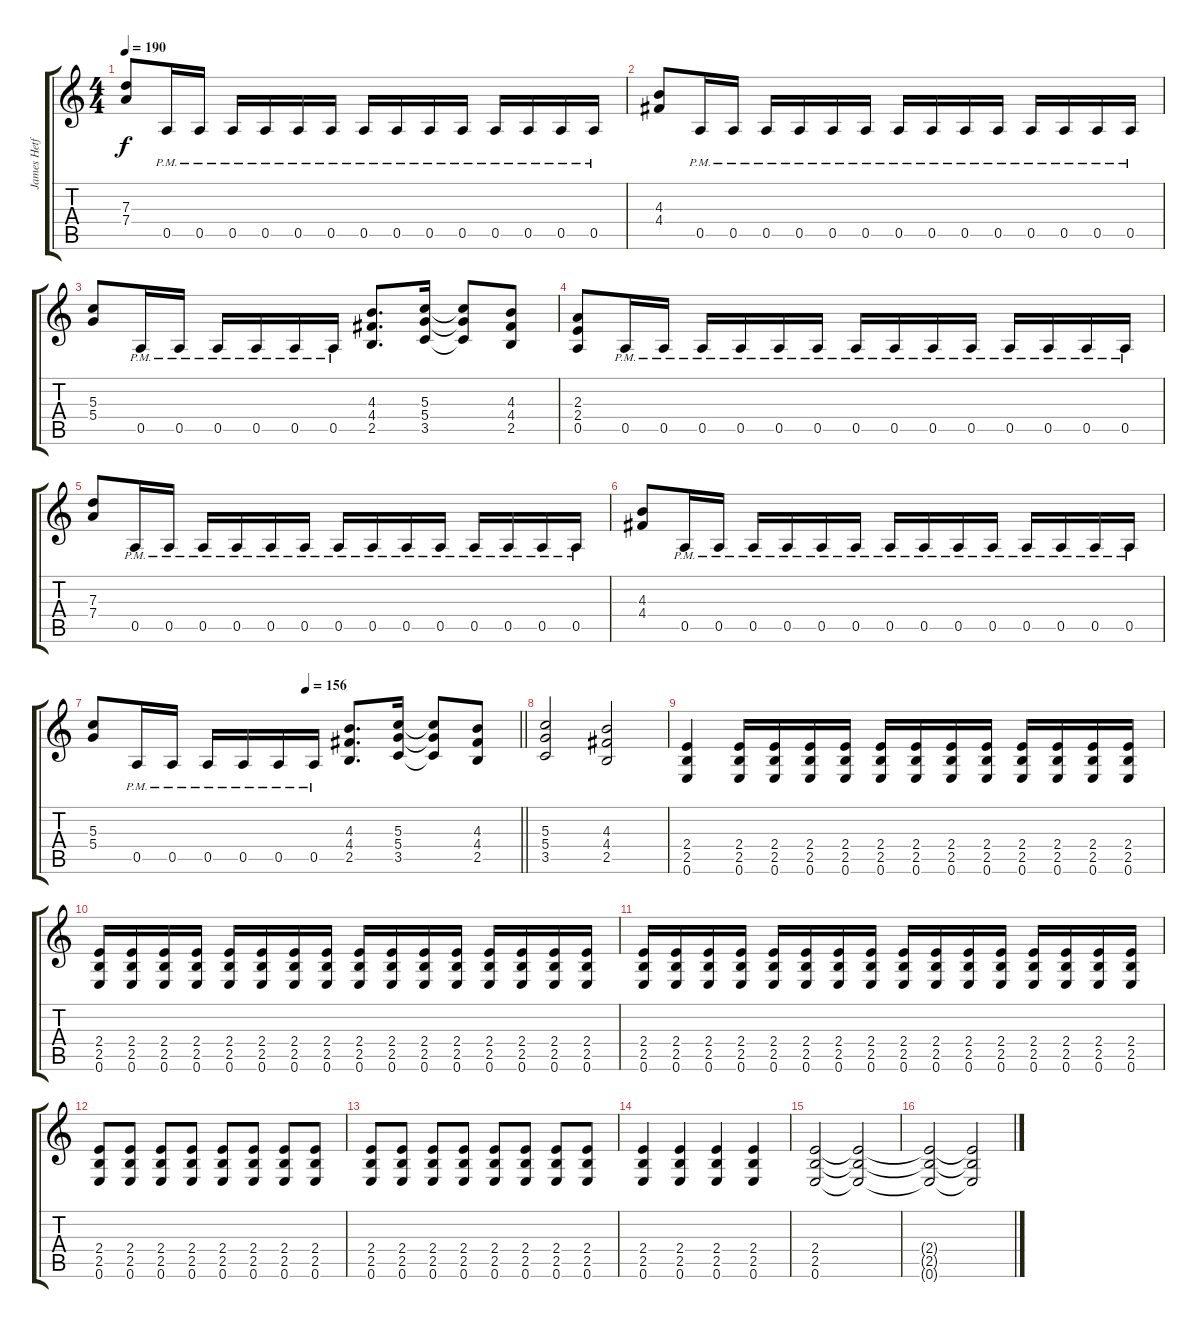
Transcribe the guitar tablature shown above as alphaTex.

\track ("James Hetfield - rhythm guitar" "James Hetf") {instrument distortionguitar}
\staff {score tabs}
\tuning (E4 B3 G3 D3 A2 E2) {hide}
\ts (4 4)
\tempo 190
\clef g2
\ks c
(7.3 7.4).8{dy f} 0.5{pm}.16 0.5{pm}.16 0.5{pm}.16 0.5{pm}.16 0.5{pm}.16 0.5{pm}.16 0.5{pm}.16 0.5{pm}.16 0.5{pm}.16 0.5{pm}.16 0.5{pm}.16 0.5{pm}.16 0.5{pm}.16 0.5{pm}.16 |
(4.3 4.4).8 0.5{pm}.16 0.5{pm}.16 0.5{pm}.16 0.5{pm}.16 0.5{pm}.16 0.5{pm}.16 0.5{pm}.16 0.5{pm}.16 0.5{pm}.16 0.5{pm}.16 0.5{pm}.16 0.5{pm}.16 0.5{pm}.16 0.5{pm}.16 |
(5.3 5.4).8 0.5{pm}.16 0.5{pm}.16 0.5{pm}.16 0.5{pm}.16 0.5{pm}.16 0.5{pm}.16 (4.3 4.4 2.5).8{d} (5.3 5.4 3.5).16 (5.3{t} 5.4{t} 3.5{t}).8 (4.3 4.4 2.5).8 |
(2.3 2.4 0.5).8 0.5{pm}.16 0.5{pm}.16 0.5{pm}.16 0.5{pm}.16 0.5{pm}.16 0.5{pm}.16 0.5{pm}.16 0.5{pm}.16 0.5{pm}.16 0.5{pm}.16 0.5{pm}.16 0.5{pm}.16 0.5{pm}.16 0.5{pm}.16 |
(7.3 7.4).8 0.5{pm}.16 0.5{pm}.16 0.5{pm}.16 0.5{pm}.16 0.5{pm}.16 0.5{pm}.16 0.5{pm}.16 0.5{pm}.16 0.5{pm}.16 0.5{pm}.16 0.5{pm}.16 0.5{pm}.16 0.5{pm}.16 0.5{pm}.16 |
(4.3 4.4).8 0.5{pm}.16 0.5{pm}.16 0.5{pm}.16 0.5{pm}.16 0.5{pm}.16 0.5{pm}.16 0.5{pm}.16 0.5{pm}.16 0.5{pm}.16 0.5{pm}.16 0.5{pm}.16 0.5{pm}.16 0.5{pm}.16 0.5{pm}.16 |
\tempo (156 0.5)
\barLineRight lightlight
(5.3 5.4).8 0.5{pm}.16 0.5{pm}.16 0.5{pm}.16 0.5{pm}.16 0.5{pm}.16 0.5{pm}.16 (4.3 4.4 2.5).8{d} (5.3 5.4 3.5).16 (5.3{t} 5.4{t} 3.5{t}).8 (4.3 4.4 2.5).8 |
(5.3 5.4 3.5).2 (4.3 4.4 2.5).2 |
(2.4 2.5 0.6).4 (2.4 2.5 0.6).16 (2.4 2.5 0.6).16 (2.4 2.5 0.6).16 (2.4 2.5 0.6).16 (2.4 2.5 0.6).16 (2.4 2.5 0.6).16 (2.4 2.5 0.6).16 (2.4 2.5 0.6).16 (2.4 2.5 0.6).16 (2.4 2.5 0.6).16 (2.4 2.5 0.6).16 (2.4 2.5 0.6).16 |
(2.4 2.5 0.6).16 (2.4 2.5 0.6).16 (2.4 2.5 0.6).16 (2.4 2.5 0.6).16 (2.4 2.5 0.6).16 (2.4 2.5 0.6).16 (2.4 2.5 0.6).16 (2.4 2.5 0.6).16 (2.4 2.5 0.6).16 (2.4 2.5 0.6).16 (2.4 2.5 0.6).16 (2.4 2.5 0.6).16 (2.4 2.5 0.6).16 (2.4 2.5 0.6).16 (2.4 2.5 0.6).16 (2.4 2.5 0.6).16 |
(2.4 2.5 0.6).16 (2.4 2.5 0.6).16 (2.4 2.5 0.6).16 (2.4 2.5 0.6).16 (2.4 2.5 0.6).16 (2.4 2.5 0.6).16 (2.4 2.5 0.6).16 (2.4 2.5 0.6).16 (2.4 2.5 0.6).16 (2.4 2.5 0.6).16 (2.4 2.5 0.6).16 (2.4 2.5 0.6).16 (2.4 2.5 0.6).16 (2.4 2.5 0.6).16 (2.4 2.5 0.6).16 (2.4 2.5 0.6).16 |
(2.4 2.5 0.6).8 (2.4 2.5 0.6).8 (2.4 2.5 0.6).8 (2.4 2.5 0.6).8 (2.4 2.5 0.6).8 (2.4 2.5 0.6).8 (2.4 2.5 0.6).8 (2.4 2.5 0.6).8 |
(2.4 2.5 0.6).8 (2.4 2.5 0.6).8 (2.4 2.5 0.6).8 (2.4 2.5 0.6).8 (2.4 2.5 0.6).8 (2.4 2.5 0.6).8 (2.4 2.5 0.6).8 (2.4 2.5 0.6).8 |
(2.4 2.5 0.6).4{volume 14} (2.4 2.5 0.6).4{volume 13} (2.4 2.5 0.6).4{volume 12} (2.4 2.5 0.6).4{volume 11} |
(2.4 2.5 0.6).2{volume 10} (2.4{t} 2.5{t} 0.6{t}).2{volume 9} |
(2.4{t} 2.5{t} 0.6{t}).2{volume 8} (2.4{t} 2.5{t} 0.6{t}).2{volume 7}
